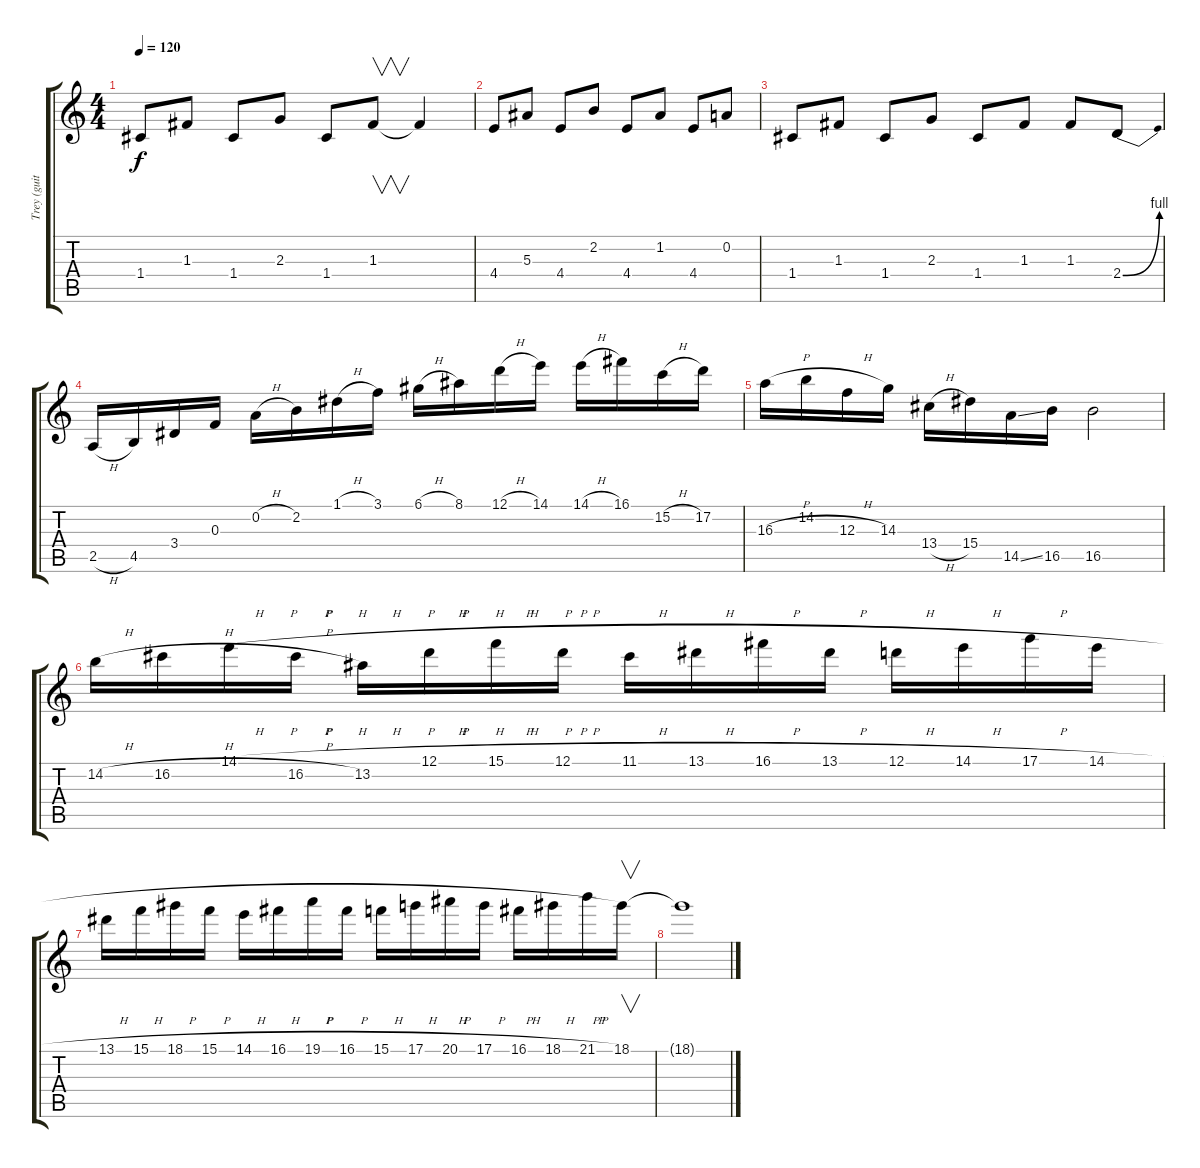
\track ("Trey (guitar) " "Trey (guit") {instrument overdrivenguitar}
\staff {score tabs}
\tuning (D4 A3 F3 C3 G2 D2) {hide}
\ts (4 4)
\tempo 120
\clef g2
\ks c
1.4.8{dy f} 1.3.8 1.4.8 2.3.8 1.4.8 1.3.8{v} 1.3{t}.4 |
4.4.8 5.3.8 4.4.8 2.2.8 4.4.8 1.2.8 4.4.8 0.2.8 |
1.4.8 1.3.8 1.4.8 2.3.8 1.4.8 1.3.8 1.3.8 2.4{be (bend 0 0 60 4)}.8 |
2.5{h}.16 4.5.16 3.4.16 0.3.16 0.2{h}.16 2.2.16 1.1{h}.16 3.1.16 6.1{h}.16 8.1.16 12.1{h}.16 14.1.16 14.1{h}.16 16.1.16 15.2{h}.16 17.2.16 |
16.3{h}.16 14.2.16 12.3{h}.16 14.3.16 13.4{h}.16 15.4.16 14.5{ss}.16 16.5.16 16.5.2 |
14.2{h}.16 16.2{h}.16 14.1{h}.16 16.2{h}.16 13.2.16 12.1{h}.16 15.1{h}.16 12.1{h}.16 11.1{h}.16 13.1{h}.16 16.1{h}.16 13.1{h}.16 12.1{h}.16 14.1{h}.16 17.1{h}.16 14.1{h}.16 |
13.1{h}.16 15.1{h}.16 18.1{h}.16 15.1{h}.16 14.1{h}.16 16.1{h}.16 19.1{h}.16 16.1{h}.16 15.1{h}.16 17.1{h}.16 20.1{h}.16 17.1{h}.16 16.1{h}.16 18.1{h}.16 21.1{h}.16 18.1.16{v} |
18.1{t}.1
